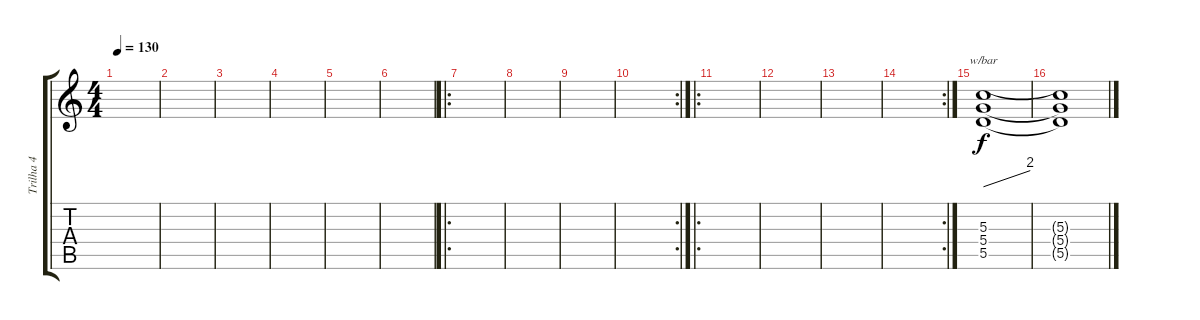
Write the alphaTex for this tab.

\track ("Trilha 4" "Trilha 4") {instrument overdrivenguitar}
\staff {score tabs}
\tuning (E4 B3 G3 D3 A2 E2) {hide}
\ts (4 4)
\tempo 130
\clef g2
\ks c
|
|
|
|
|
|
\ro
|
|
|
\rc 2
|
\ro
|
|
|
\rc 2
|
(5.3 5.4 5.5).1{tbe (dive default 0 0 60 8) instrument overdrivenguitar} |
(5.3{t} 5.4{t} 5.5{t}).1{dy f}
